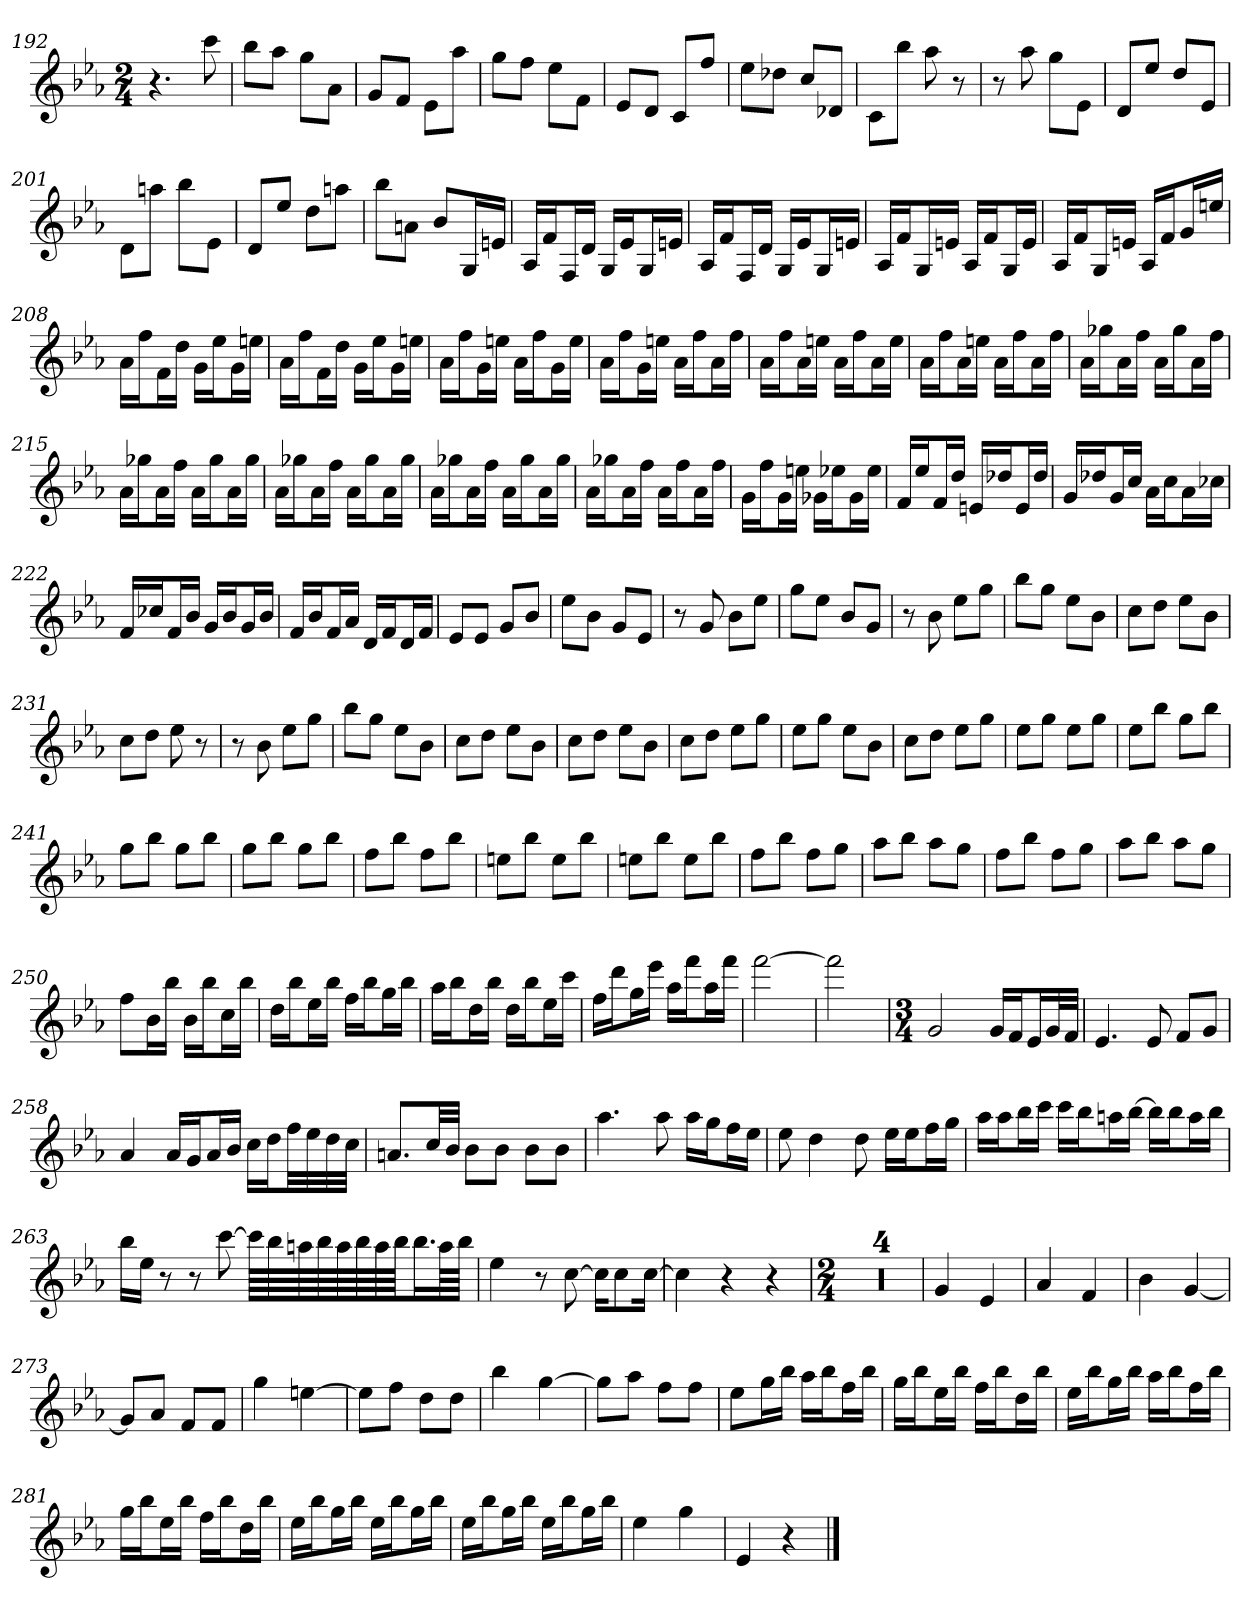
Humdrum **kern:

**kern
*part1
*staff1
*clefG2
*k[b-e-a-]
*E-:
*M2/4
=192
4.r
8ccc
=193
8bb-\L
8aa-\J
8gg\L
8a-\J
=194
8g/L
8f/J
8e-\L
8aa-\J
=195
8gg\L
8ff\J
8ee-\L
8f\J
=196
8e-/L
8d/J
8c/L
8ff/J
=197
8ee-\L
8dd-X\J
8cc/L
8d-X/J
=198
8c\L
8bb-\J
8aa-
8r
=199
8r
8aa-
8gg\L
8e-\J
=200
8d/L
8ee-/J
8dd/L
8e-/J
=201
8d\L
8aan\J
8bb-\L
8e-\J
=202
8d/L
8ee-/J
8dd\L
8aan\J
=203
8bb-\L
8an\J
8b-/L
16G/L
16en/JJ
=204
16A-/LL
16f/J
16F/L
16d/JJ
16G/LL
16e-/J
16G/L
16en/JJ
=205
16A-/LL
16f/J
16F/L
16d/JJ
16G/LL
16e-/J
16G/L
16en/JJ
=206
16A-/LL
16f/J
16G/L
16en/JJ
16A-/LL
16f/J
16G/L
16e/JJ
=207
16A-/LL
16f/J
16G/L
16en/JJ
16A-/LL
16f/J
16g/L
16een/JJ
=208
16a-\LL
16ff\J
16f\L
16dd\JJ
16g\LL
16ee-\J
16g\L
16een\JJ
=209
16a-\LL
16ff\J
16f\L
16dd\JJ
16g\LL
16ee-\J
16g\L
16een\JJ
=210
16a-\LL
16ff\J
16g\L
16een\JJ
16a-\LL
16ff\J
16g\L
16ee\JJ
=211
16a-\LL
16ff\J
16g\L
16een\JJ
16a-\LL
16ff\J
16a-\L
16ff\JJ
=212
16a-\LL
16ff\J
16a-\L
16een\JJ
16a-\LL
16ff\J
16a-\L
16ee\JJ
=213
16a-\LL
16ff\J
16a-\L
16een\JJ
16a-\LL
16ff\J
16a-\L
16ff\JJ
=214
16a-\LL
16gg-X\J
16a-\L
16ff\JJ
16a-\LL
16gg-\J
16a-\L
16ff\JJ
=215
16a-\LL
16gg-X\J
16a-\L
16ff\JJ
16a-\LL
16gg-\J
16a-\L
16gg-\JJ
=216
16a-\LL
16gg-X\J
16a-\L
16ff\JJ
16a-\LL
16gg-\J
16a-\L
16gg-\JJ
=217
16a-\LL
16gg-X\J
16a-\L
16ff\JJ
16a-\LL
16gg-\J
16a-\L
16gg-\JJ
=218
16a-\LL
16gg-X\J
16a-\L
16ff\JJ
16a-\LL
16ff\J
16a-\L
16ff\JJ
=219
16g\LL
16ff\J
16g\L
16een\JJ
16g-X\LL
16ee-X\J
16g-\L
16ee-\JJ
=220
16f/LL
16ee-/J
16f/L
16dd/JJ
16en/LL
16dd-X/J
16e/L
16dd-/JJ
=221
16g/LL
16dd-X/J
16g/L
16cc/JJ
16a-\LL
16cc\J
16a-\L
16cc-X\JJ
=222
16f/LL
16cc-X/J
16f/L
16b-/JJ
16g/LL
16b-/J
16g/L
16b-/JJ
=223
16f/LL
16b-/J
16f/L
16a-/JJ
16d/LL
16f/J
16d/L
16f/JJ
=224
8e-/L
8e-/J
8g/L
8b-/J
=225
8ee-\L
8b-\J
8g/L
8e-/J
=226
8r
8g
8b-\L
8ee-\J
=227
8gg\L
8ee-\J
8b-/L
8g/J
=228
8r
8b-
8ee-\L
8gg\J
=229
8bb-\L
8gg\J
8ee-\L
8b-\J
=230
8cc\L
8dd\J
8ee-\L
8b-\J
=231
8cc\L
8dd\J
8ee-
8r
=232
8r
8b-
8ee-\L
8gg\J
=233
8bb-\L
8gg\J
8ee-\L
8b-\J
=234
8cc\L
8dd\J
8ee-\L
8b-\J
=235
8cc\L
8dd\J
8ee-\L
8b-\J
=236
8cc\L
8dd\J
8ee-\L
8gg\J
=237
8ee-\L
8gg\J
8ee-\L
8b-\J
=238
8cc\L
8dd\J
8ee-\L
8gg\J
=239
8ee-\L
8gg\J
8ee-\L
8gg\J
=240
8ee-\L
8bb-\J
8gg\L
8bb-\J
=241
8gg\L
8bb-\J
8gg\L
8bb-\J
=242
8gg\L
8bb-\J
8gg\L
8bb-\J
=243
8ff\L
8bb-\J
8ff\L
8bb-\J
=244
8een\L
8bb-\J
8ee\L
8bb-\J
=245
8een\L
8bb-\J
8ee\L
8bb-\J
=246
8ff\L
8bb-\J
8ff\L
8gg\J
=247
8aa-\L
8bb-\J
8aa-\L
8gg\J
=248
8ff\L
8bb-\J
8ff\L
8gg\J
=249
8aa-\L
8bb-\J
8aa-\L
8gg\J
=250
8ff\L
16b-\L
16bb-\JJ
16b-\LL
16bb-\J
16cc\L
16bb-\JJ
=251
16dd\LL
16bb-\J
16ee-\L
16bb-\JJ
16ff\LL
16bb-\J
16gg\L
16bb-\JJ
=252
16aa-\LL
16bb-\J
16dd\L
16bb-\JJ
16dd\LL
16bb-\J
16ee-\L
16ccc\JJ
=253
16ff\LL
16ddd\J
16gg\L
16eee-\JJ
16aa-\LL
16fff\J
16aa-\L
16fff\JJ
=254
[2fff
=255
2fff]
=256
*M3/4
*MM60
2g
16g/LL
16f/J
16e-/L
32g/L
32f/JJJ
=257
4.e-
8e-
8f/L
8g/J
=258
4a-
16a-/LL
16g/J
16a-/L
16b-/JJ
16cc\LL
16dd\J
32ff\LL
32ee-\
32dd\
32cc\JJJ
=259
8.an/L
32cc/LL
32b-/JJJ
8b-\L
8b-\J
8b-\L
8b-\J
=260
4.aa-
8aa-
16aa-\LL
16gg\J
16ff\L
16ee-\JJ
=261
8ee-
4dd
8dd
16ee-\LL
16ee-\J
16ff\L
16gg\JJ
=262
16aa-\LL
16aa-\J
16bb-\L
16ccc\JJ
16ccc\LL
16bb-\J
16aan\L
[16bb-\JJ
16bb-\LL]
16bb-\J
16aa\L
16bb-\JJ
=263
16bb-\LL
16ee-\JJ
8r
8r
[8ccc
64ccc\LLLL]
64bb-\
64aan\
64bb-\
64aa\
64bb-\
64aa\
64bb-\JJJ
16.bb-\L
64aa\LL
64bb-\JJJJ
=264
4ee-
8r
[8cc
16cc\KL]
8cc\
[16cc\Jk
=265
4cc]
4r
4r
=266
*M2/4
*MM208
2r
=267
2r
=268
2r
=269
2r
=270
4g
4e-
=271
4a-
4f
=272
4b-
[4g
=273
8g/L]
8a-/J
8f/L
8f/J
=274
4gg
[4een
=275
8ee\L]
8ff\J
8dd\L
8dd\J
=276
4bb-
[4gg
=277
8gg\L]
8aa-\J
8ff\L
8ff\J
=278
8ee-\L
16gg\L
16bb-\JJ
16aa-\LL
16bb-\J
16ff\L
16bb-\JJ
=279
16gg\LL
16bb-\J
16ee-\L
16bb-\JJ
16ff\LL
16bb-\J
16dd\L
16bb-\JJ
=280
16ee-\LL
16bb-\J
16gg\L
16bb-\JJ
16aa-\LL
16bb-\J
16ff\L
16bb-\JJ
=281
16gg\LL
16bb-\J
16ee-\L
16bb-\JJ
16ff\LL
16bb-\J
16dd\L
16bb-\JJ
=282
16ee-\LL
16bb-\J
16gg\L
16bb-\JJ
16ee-\LL
16bb-\J
16gg\L
16bb-\JJ
=283
16ee-\LL
16bb-\J
16gg\L
16bb-\JJ
16ee-\LL
16bb-\J
16gg\L
16bb-\JJ
=284
4ee-
4gg
=285
4e-
4r
==
*-
